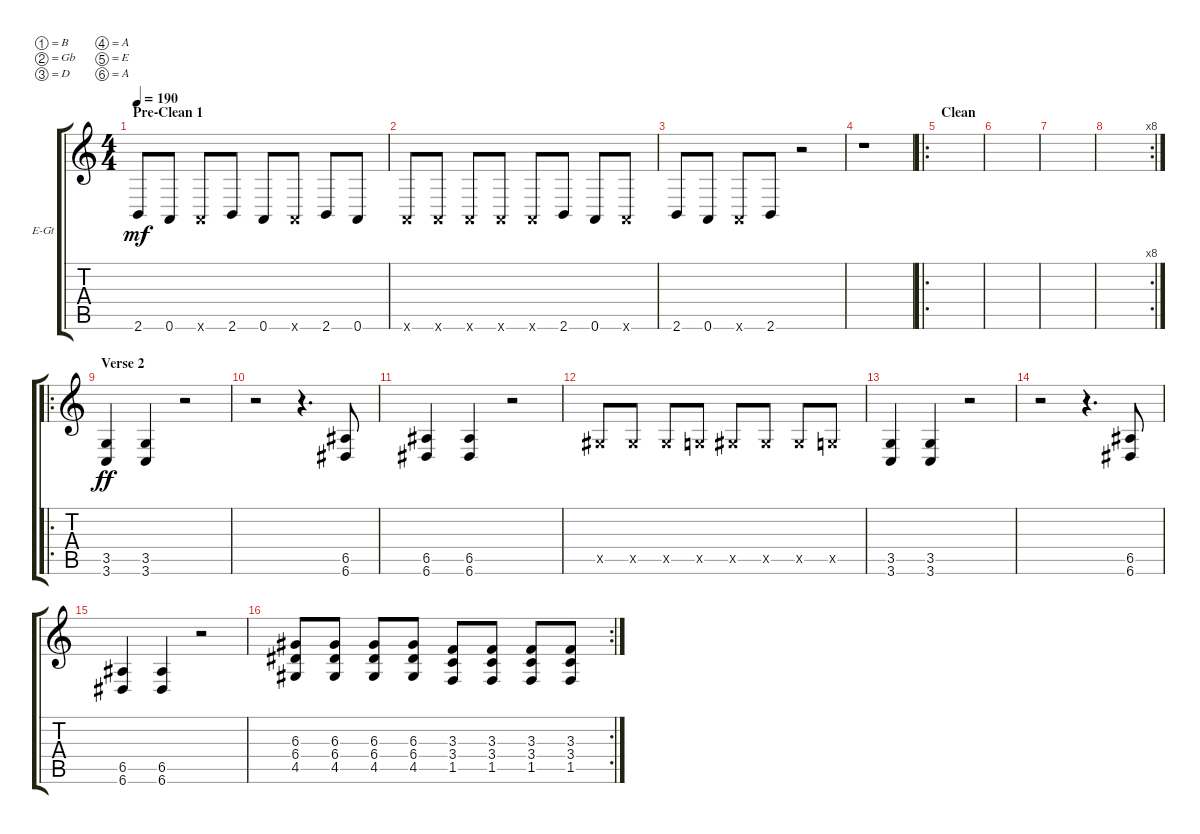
\defaultSystemsLayout 4
\bracketExtendMode groupsimilarinstruments
\firstSystemTrackNameOrientation horizontal
\otherSystemsTrackNameOrientation horizontal
\track ("Distorted 2" "E-Gt") {instrument distortionguitar}
\staff {score tabs}
\tuning (B3 Gb3 D3 A2 E2 A1)
\ts (4 4)
\section ("" "Pre-Clean 1")
\tempo 190
\clef g2
\ks c
2.6.8{dy mf} 0.6.8 0.6{x}.8 2.6.8 0.6.8 0.6{x}.8 2.6.8 0.6.8 |
0.6{x}.8 0.6{x}.8 0.6{x}.8 0.6{x}.8 0.6{x}.8 2.6.8 0.6.8 0.6{x}.8 |
2.6.8 0.6.8 0.6{x}.8 2.6.8 r.2 |
r.1 |
\ro
\section ("" "Clean")
|
|
|
\rc 8
|
\ro
\section ("" "Verse 2")
(3.5 3.6).4{dy ff} (3.5 3.6).4 r.2 |
r.2 r.4{d} (6.5 6.6).8 |
(6.5 6.6).4 (6.5 6.6).4 r.2 |
4.5{x}.8 4.5{x}.8 4.5{x}.8 3.5{x}.8 4.5{x}.8 4.5{x}.8 4.5{x}.8 3.5{x}.8 |
(3.5 3.6).4 (3.5 3.6).4 r.2 |
r.2 r.4{d} (6.5 6.6).8 |
(6.5 6.6).4 (6.5 6.6).4 r.2 |
\rc 2
(4.5 6.4 6.3).8 (6.3 6.4 4.5).8 (6.3 6.4 4.5).8 (6.3 6.4 4.5).8 (3.3 3.4 1.5).8 (3.3 3.4 1.5).8 (3.3 3.4 1.5).8 (3.3 3.4 1.5).8
